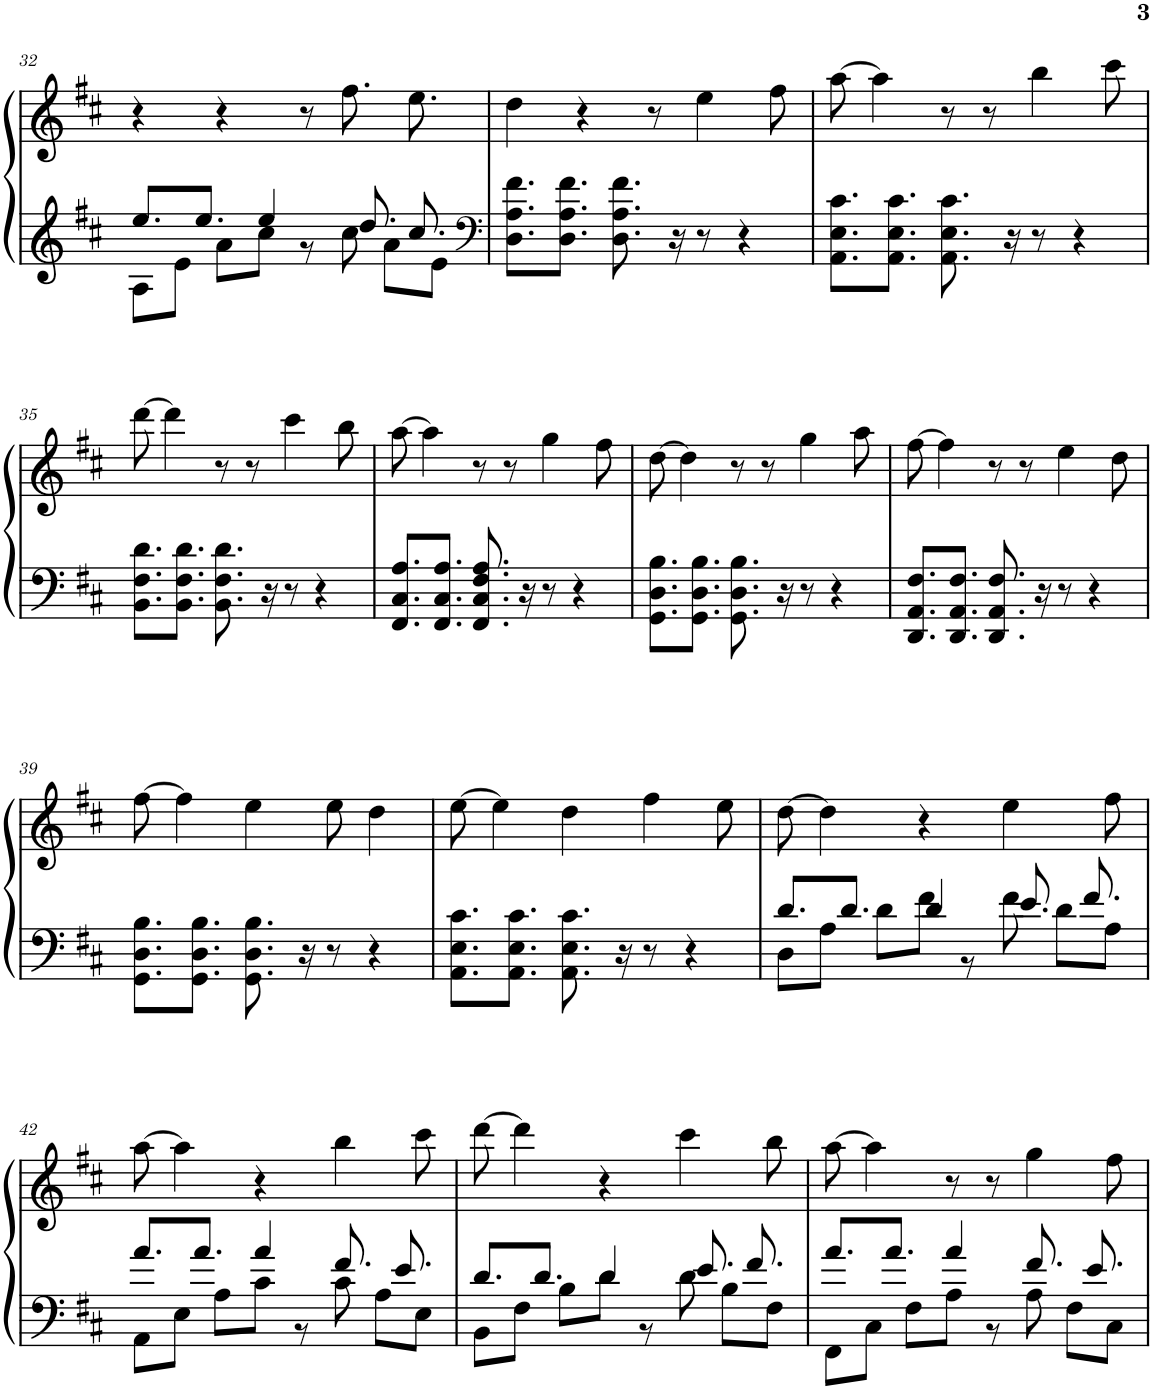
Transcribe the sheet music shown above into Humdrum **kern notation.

**kern	**kern
*part1	*part1
*staff2	*staff1
*I"Piano	*
*I'Pno.	*
!!LO:PB:g=z
*clefG2	*clefG2
*k[f#c#]	*k[f#c#]
*D:	*D:
*M4/4	*M4/4
=32	=32
*^	*
8.ee/L	8A\L	4r
.	8e\J	.
8.ee/J	.	.
.	8a\L	4r
4ee/	8cc#\J	.
.	8r	8r
8.dd/	8cc#\	8.ff#\
.	8a\L	.
8.cc#/	.	8.ee\J
.	8e\J	.
*v	*v	*
=33	=33
*clefF4	*
8.D\ 8.A\ 8.f#\L	4dd\
8.D\ 8.A\ 8.f#\J	.
.	4r
8.D\ 8.A\ 8.f#\	.
.	8r
16r	.
8r	4ee\
4r	.
.	8ff#\
=34	=34
8.AA\ 8.E\ 8.c#\L	[8aa\
.	4aa\]
8.AA\ 8.E\ 8.c#\J	.
8.AA\ 8.E\ 8.c#\	8r
.	8r
16r	.
8r	4bb\
4r	.
.	8ccc#\
!!LO:LB:g=z
=35	=35
8.BB\ 8.F#\ 8.d\L	[8ddd\
.	4ddd\]
8.BB\ 8.F#\ 8.d\J	.
8.BB\ 8.F#\ 8.d\	8r
.	8r
16r	.
8r	4ccc#\
4r	.
.	8bb\
=36	=36
8.FF#/ 8.C#/ 8.A/L	[8aa\
.	4aa\]
8.FF#/ 8.C#/ 8.A/J	.
8.FF#/ 8.C#/ 8.F#/ 8.A/	8r
.	8r
16r	.
8r	4gg\
4r	.
.	8ff#\
=37	=37
8.GG\ 8.D\ 8.B\L	[8dd\
.	4dd\]
8.GG\ 8.D\ 8.B\J	.
8.GG\ 8.D\ 8.B\	8r
.	8r
16r	.
8r	4gg\
4r	.
.	8aa\
=38	=38
8.DD/ 8.AA/ 8.F#/L	[8ff#\
.	4ff#\]
8.DD/ 8.AA/ 8.F#/J	.
8.DD/ 8.AA/ 8.F#/	8r
.	8r
16r	.
8r	4ee\
4r	.
.	8dd\
!!LO:LB:g=z
=39	=39
8.GG\ 8.D\ 8.B\L	[8ff#\
.	4ff#\]
8.GG\ 8.D\ 8.B\J	.
8.GG\ 8.D\ 8.B\	4ee\
16r	.
8r	8ee\
4r	4dd\
=40	=40
8.AA\ 8.E\ 8.c#\L	[8ee\
.	4ee\]
8.AA\ 8.E\ 8.c#\J	.
8.AA\ 8.E\ 8.c#\	4dd\
16r	.
8r	4ff#\
4r	.
.	8ee\
=41	=41
*^	*
8.d/L	8D\L	[8dd\
.	8A\J	4dd\]
8.d/J	.	.
.	8d\L	.
4d/	8f#\J	4r
.	8r	.
8.e/	8f#\	4ee\
.	8d\L	.
8.f#/	.	.
.	8A\J	8ff#\
!!LO:LB:g=z
=42	=42	=42
8.a/L	8AA\L	[8aa\
.	8E\J	4aa\]
8.a/J	.	.
.	8A\L	.
4a/	8c#\J	4r
.	8r	.
8.f#/	8c#\	4bb\
.	8A\L	.
8.e/	.	.
.	8E\J	8ccc#\
=43	=43	=43
8.d/L	8BB\L	[8ddd\
.	8F#\J	4ddd\]
8.d/J	.	.
.	8B\L	.
4d/	8d\J	4r
.	8r	.
8.e/	8d\	4ccc#\
.	8B\L	.
8.f#/	.	.
.	8F#\J	8bb\
=44	=44	=44
8.a/L	8FF#\L	[8aa\
.	8C#\J	4aa\]
8.a/J	.	.
.	8F#\L	.
4a/	8A\J	8r
.	8r	8r
8.f#/	8A\	4gg\
.	8F#\L	.
8.e/	.	.
.	8C#\J	8ff#\
*v	*v	*
=	=
*-	*-
